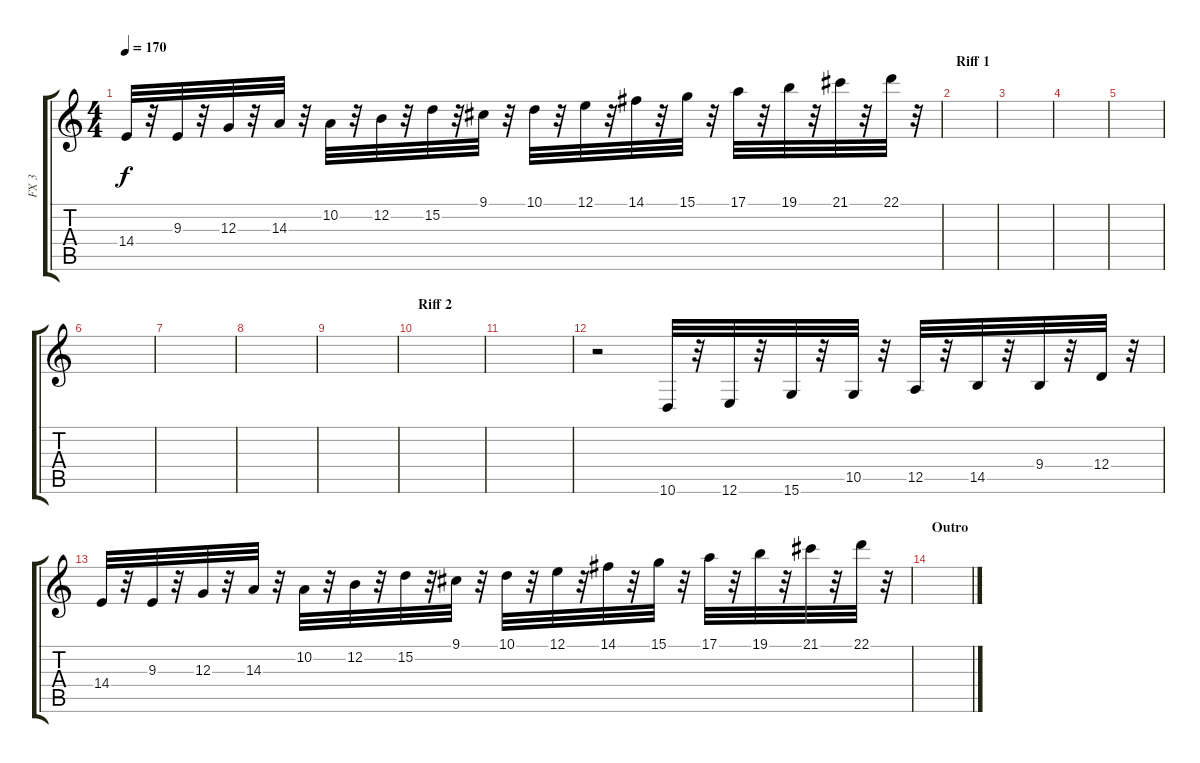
\track ("FX 3" "FX 3") {instrument harpsichord}
\staff {score tabs}
\tuning (E4 B3 G3 D3 A2 E2) {hide}
\ts (4 4)
\tempo 170
\clef g2
\ks c
14.4.32{dy f} r.32 9.3.32 r.32 12.3.32 r.32 14.3.32 r.32 10.2.32 r.32 12.2.32 r.32 15.2.32 r.32 9.1.32 r.32 10.1.32 r.32 12.1.32 r.32 14.1.32 r.32 15.1.32 r.32 17.1.32 r.32 19.1.32 r.32 21.1.32 r.32 22.1.32 r.32 |
\section ("" "Riff 1")
|
|
|
|
|
|
|
|
\section ("" "Riff 2")
|
|
r.2 10.6.32 r.32 12.6.32 r.32 15.6.32 r.32 10.5.32 r.32 12.5.32 r.32 14.5.32 r.32 9.4.32 r.32 12.4.32 r.32 |
14.4.32 r.32 9.3.32 r.32 12.3.32 r.32 14.3.32 r.32 10.2.32 r.32 12.2.32 r.32 15.2.32 r.32 9.1.32 r.32 10.1.32 r.32 12.1.32 r.32 14.1.32 r.32 15.1.32 r.32 17.1.32 r.32 19.1.32 r.32 21.1.32 r.32 22.1.32 r.32 |
\section ("" "Outro")
